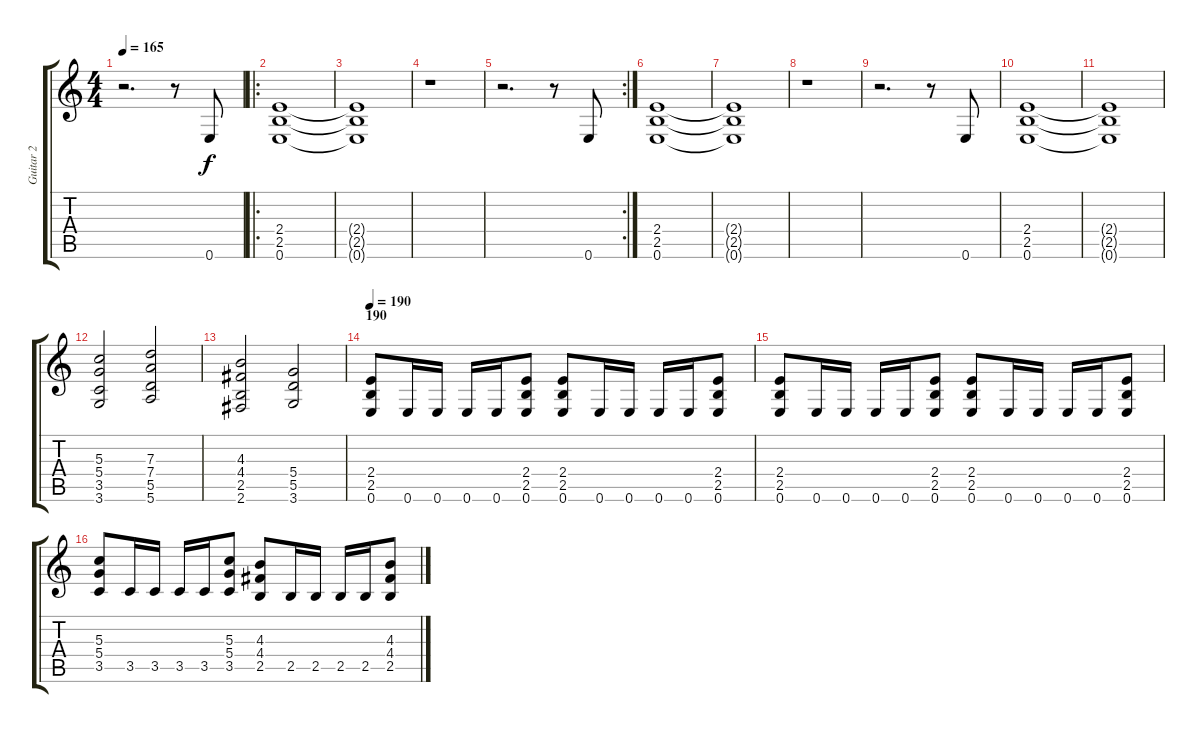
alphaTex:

\track ("Guitar 2" "Guitar 2") {instrument distortionguitar}
\staff {score tabs}
\tuning (E4 B3 G3 D3 A2 E2) {hide}
\ts (4 4)
\tempo 165
\clef g2
\ks c
r.2{d dy f instrument distortionguitar} r.8 0.6.8 |
\ro
(2.4 2.5 0.6).1 |
(2.4{t} 2.5{t} 0.6{t}).1 |
r.1 |
\rc 2
r.2{d} r.8 0.6.8 |
(2.4 2.5 0.6).1 |
(2.4{t} 2.5{t} 0.6{t}).1 |
r.1 |
r.2{d} r.8 0.6.8 |
(2.4 2.5 0.6).1 |
(2.4{t} 2.5{t} 0.6{t}).1 |
(5.3 5.4 3.5 3.6).2 (7.3 7.4 5.5 5.6).2 |
(4.3 4.4 2.5 2.6).2 (5.4 5.5 3.6).2 |
\section ("" "190")
\tempo 180
\tempo 190
(2.4 2.5 0.6).8 0.6.16 0.6.16 0.6.16 0.6.16 (2.4 2.5 0.6).8 (2.4 2.5 0.6).8 0.6.16 0.6.16 0.6.16 0.6.16 (2.4 2.5 0.6).8 |
(2.4 2.5 0.6).8 0.6.16 0.6.16 0.6.16 0.6.16 (2.4 2.5 0.6).8 (2.4 2.5 0.6).8 0.6.16 0.6.16 0.6.16 0.6.16 (2.4 2.5 0.6).8 |
(5.3 5.4 3.5).8 3.5.16 3.5.16 3.5.16 3.5.16 (5.3 5.4 3.5).8 (4.3 4.4 2.5).8 2.5.16 2.5.16 2.5.16 2.5.16 (4.3 4.4 2.5).8
